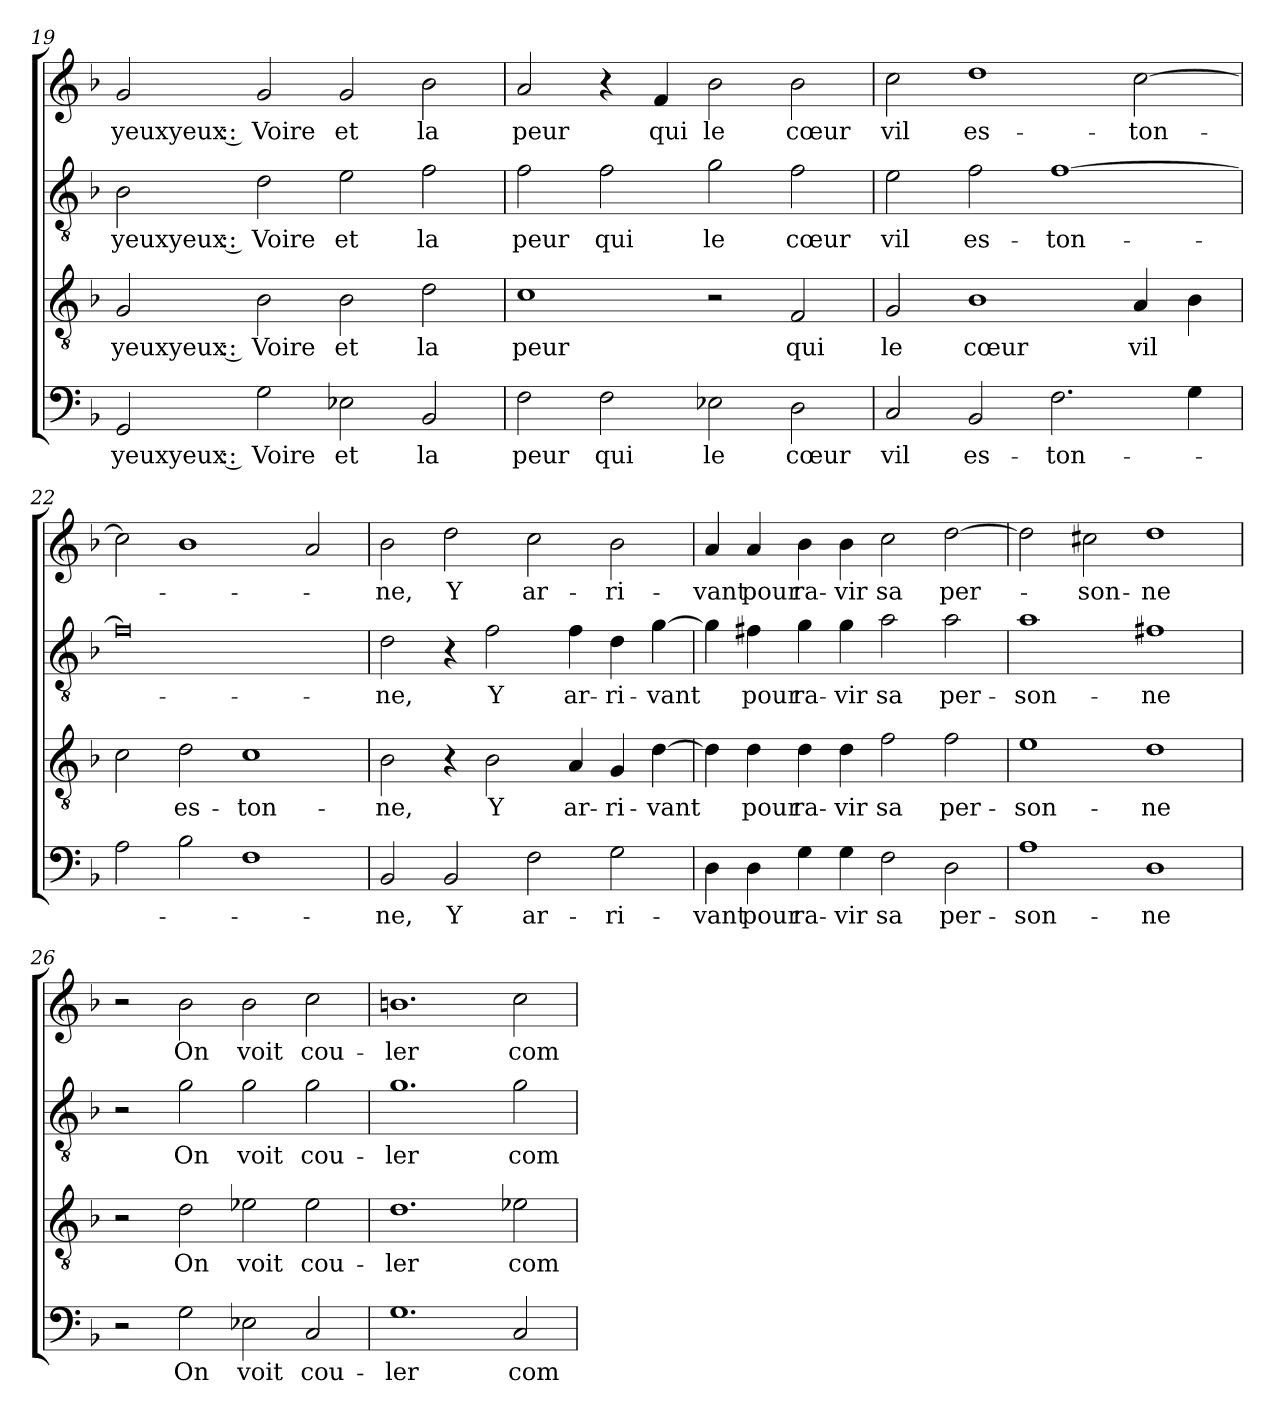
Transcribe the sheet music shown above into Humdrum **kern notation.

**kern	**text	**kern	**text	**kern	**text	**kern	**text
*part4	*part4	*part3	*part3	*part2	*part2	*part1	*part1
*staff4	*staff4	*staff3	*staff3	*staff2	*staff2	*staff1	*staff1
*clefF4	*	*clefGv2	*	*clefGv2	*	*clefG2	*
*k[b-]	*	*k[b-]	*	*k[b-]	*	*k[b-]	*
=19	=19	=19	=19	=19	=19	=19	=19
2GG	yeuxyeux ::	2G	yeuxyeux ::	2B-	yeuxyeux ::	2g	yeuxyeux ::
2G	Voire	2B-	Voire	2d	Voire	2g	Voire
2E-X	et	2B-	et	2e	et	2g	et
2BB-	la	2d	la	2f	la	2b-	la
!!LO:LB:g=z
=20	=20	=20	=20	=20	=20	=20	=20
2F	peur	1c	peur	2f	peur	2a	peur
2F	qui	.	.	2f	qui	4r	.
.	.	.	.	.	.	4f	qui
2E-X	le	2r	.	2g	le	2b-	le
2D	cœur	2F	qui	2f	cœur	2b-	cœur
=21	=21	=21	=21	=21	=21	=21	=21
2C	vil	2G	le	2e	vil	2cc	vil
2BB-	es-	1B-	cœur	2f	es-	1dd	es-
2.F	-ton-	.	.	[1f	-ton-	.	.
.	.	4A	vil	.	.	[2cc	-ton-
4G	.	4B-	.	.	.	.	.
=22	=22	=22	=22	=22	=22	=22	=22
2A	.	2c	.	0f]	.	2cc]	.
2B-	.	2d	es-	.	.	1b-	.
1F	.	1c	-ton-	.	.	.	.
.	.	.	.	.	.	2a	.
=23	=23	=23	=23	=23	=23	=23	=23
2BB-	-ne,	2B-	-ne,	2d	-ne,	2b-	-ne,
2BB-	Y	4r	.	4r	.	2dd	Y
.	.	2B-	Y	2f	Y	.	.
2F	ar-	.	.	.	.	2cc	ar-
.	.	4A	ar-	4f	ar-	.	.
2G	-ri-	4G	-ri-	4d	-ri-	2b-	-ri-
.	.	[4d	-vant	[4g	-vant	.	.
!!LO:LB:g=z
=24	=24	=24	=24	=24	=24	=24	=24
4D	-vant	4d]	.	4g]	.	4a	-vant
4D	pour	4d	pour	4f#X	pour	4a	pour
4G	ra-	4d	ra-	4g	ra-	4b-	ra-
4G	-vir	4d	-vir	4g	-vir	4b-	-vir
2F	sa	2f	sa	2a	sa	2cc	sa
2D	per-	2f	per-	2a	per-	[2dd	per-
=25	=25	=25	=25	=25	=25	=25	=25
1A	-son-	1e	-son-	1a	-son-	2dd]	.
.	.	.	.	.	.	2cc#X	-son-
1D	-ne	1d	-ne	1f#X	-ne	1dd	-ne
=26	=26	=26	=26	=26	=26	=26	=26
2r	.	2r	.	2r	.	2r	.
2G	On	2d	On	2g	On	2b-	On
2E-X	voit	2e-X	voit	2g	voit	2b-	voit
2C	cou-	2e-	cou-	2g	cou-	2cc	cou-
=27	=27	=27	=27	=27	=27	=27	=27
1.G	-ler	1.d	-ler	1.g	-ler	1.bn	-ler
2C	com-	2e-X	com-	2g	com-	2cc	com-
=	=	=	=	=	=	=	=
*-	*-	*-	*-	*-	*-	*-	*-
